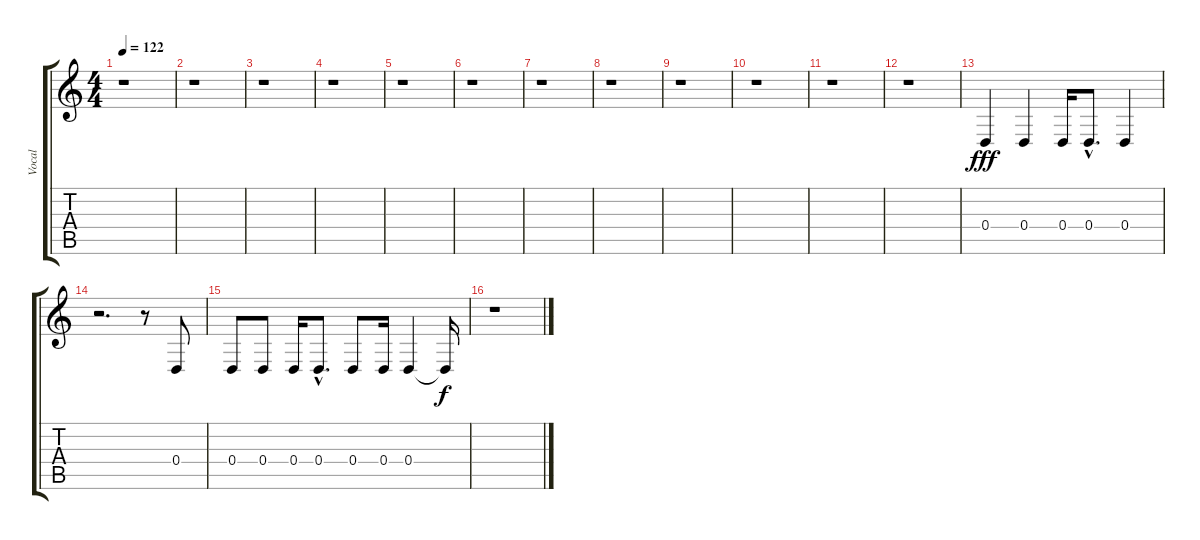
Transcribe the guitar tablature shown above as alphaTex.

\track ("Vocal" "Vocal") {instrument fx4atmosphere}
\staff {score tabs}
\tuning (E4 B3 G3 D3 A2 E2) {hide}
\ts (4 4)
\tempo 122
\clef g2
\ks c
r.1{dy fff instrument fx4atmosphere} |
r.1 |
r.1 |
r.1 |
r.1 |
r.1 |
r.1 |
r.1 |
r.1 |
r.1 |
r.1 |
r.1 |
0.4.4 0.4.4 0.4.16 0.4{hac}.8{d} 0.4.4 |
r.2{d} r.8 0.4.8 |
0.4.8 0.4.8 0.4.16 0.4{hac}.8{d} 0.4.8 0.4.16 0.4.4 0.4{t}.16{dy f} |
r.1
